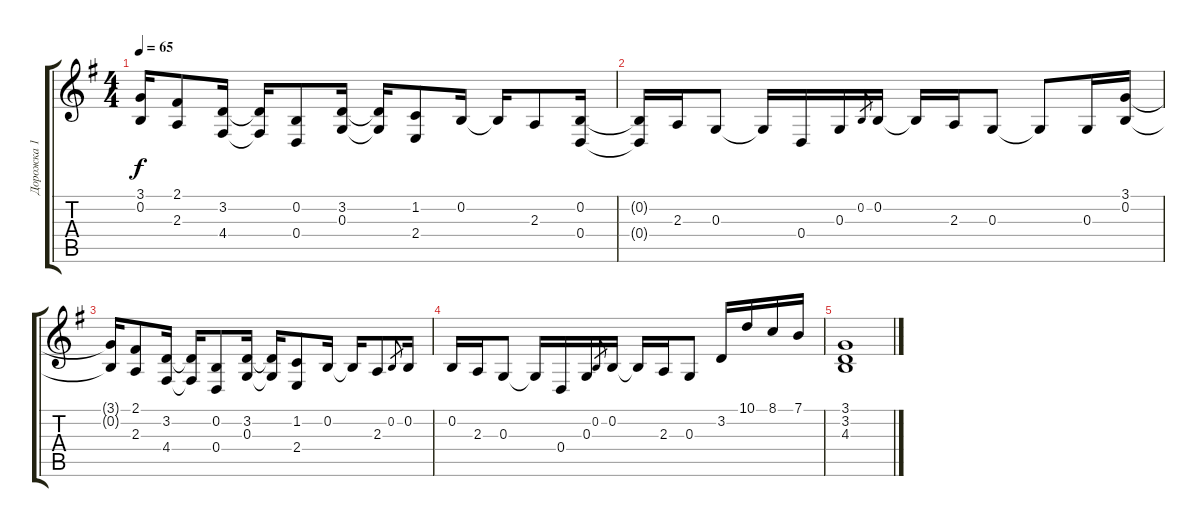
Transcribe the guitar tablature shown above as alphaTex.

\track ("Дорожка 1" "Дорожка 1") {instrument acousticgrandpiano}
\staff {score tabs}
\tuning (E4 B3 G3 D3 A2 E2) {hide}
\ts (4 4)
\tempo 65
\clef g2
\ks g
(3.1{t} 0.2{t}).16{dy f} (2.1 2.3).8 (3.2 4.4).16 (3.2{t} 4.4{t}).16 (0.2 0.4).8 (3.2 0.3).16 (3.2{t} 0.3{t}).16 (1.2 2.4).8 0.2.16 0.2{t}.16 2.3.8 (0.2 0.4).16 |
(0.2{t} 0.4{t}).16 2.3.16 0.3.8 0.3{t}.16 0.4.16 0.3.16 0.2.8{gr} 0.2.16 0.2{t}.16 2.3.16 0.3.8 0.3{t}.8 0.3.16 (3.1 0.2).16 |
(3.1{t} 0.2{t}).16 (2.1 2.3).8 (3.2 4.4).16 (3.2{t} 4.4{t}).16 (0.2 0.4).8 (3.2 0.3).16 (3.2{t} 0.3{t}).16 (1.2 2.4).8 0.2.16 0.2{t}.16 2.3.8 0.2.8{gr} 0.2.16 |
0.2.16 2.3.16 0.3.8 0.3{t}.16 0.4.16 0.3.16 0.2.8{gr} 0.2.16 0.2{t}.16 2.3.16 0.3.8 3.2.16 10.1.16 8.1.16 7.1.16 |
(3.1 3.2 4.3).1
